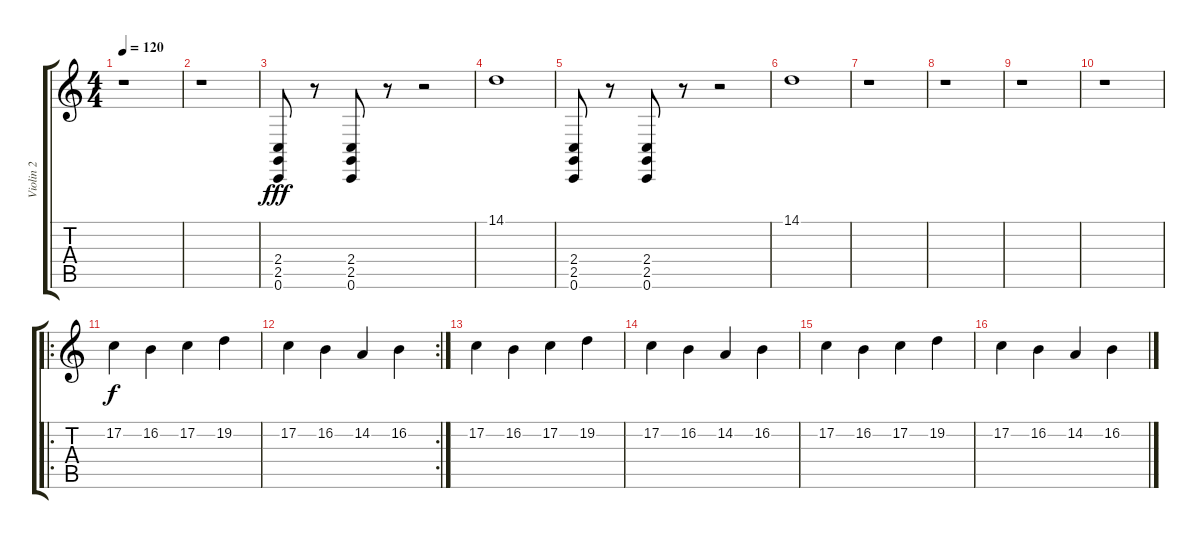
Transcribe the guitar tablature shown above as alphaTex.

\track ("Violin 2" "Violin 2") {instrument stringensemble2}
\staff {score tabs}
\tuning (C4 G3 Eb3 Bb2 F2 C2) {hide}
\ts (4 4)
\tempo 120
\clef g2
\ks c
r.1{dy f} |
r.1 |
(2.4 2.5 0.6).8{dy fff} r.8 (2.4 2.5 0.6).8 r.8 r.2 |
14.1.1 |
(2.4 2.5 0.6).8 r.8 (2.4 2.5 0.6).8 r.8 r.2 |
14.1.1 |
r.1 |
r.1 |
r.1 |
r.1 |
\ro
17.2.4{dy f} 16.2.4 17.2.4 19.2.4 |
\rc 2
17.2.4 16.2.4 14.2.4 16.2.4 |
17.2.4 16.2.4 17.2.4 19.2.4 |
17.2.4 16.2.4 14.2.4 16.2.4 |
17.2.4 16.2.4 17.2.4 19.2.4 |
17.2.4 16.2.4 14.2.4 16.2.4
